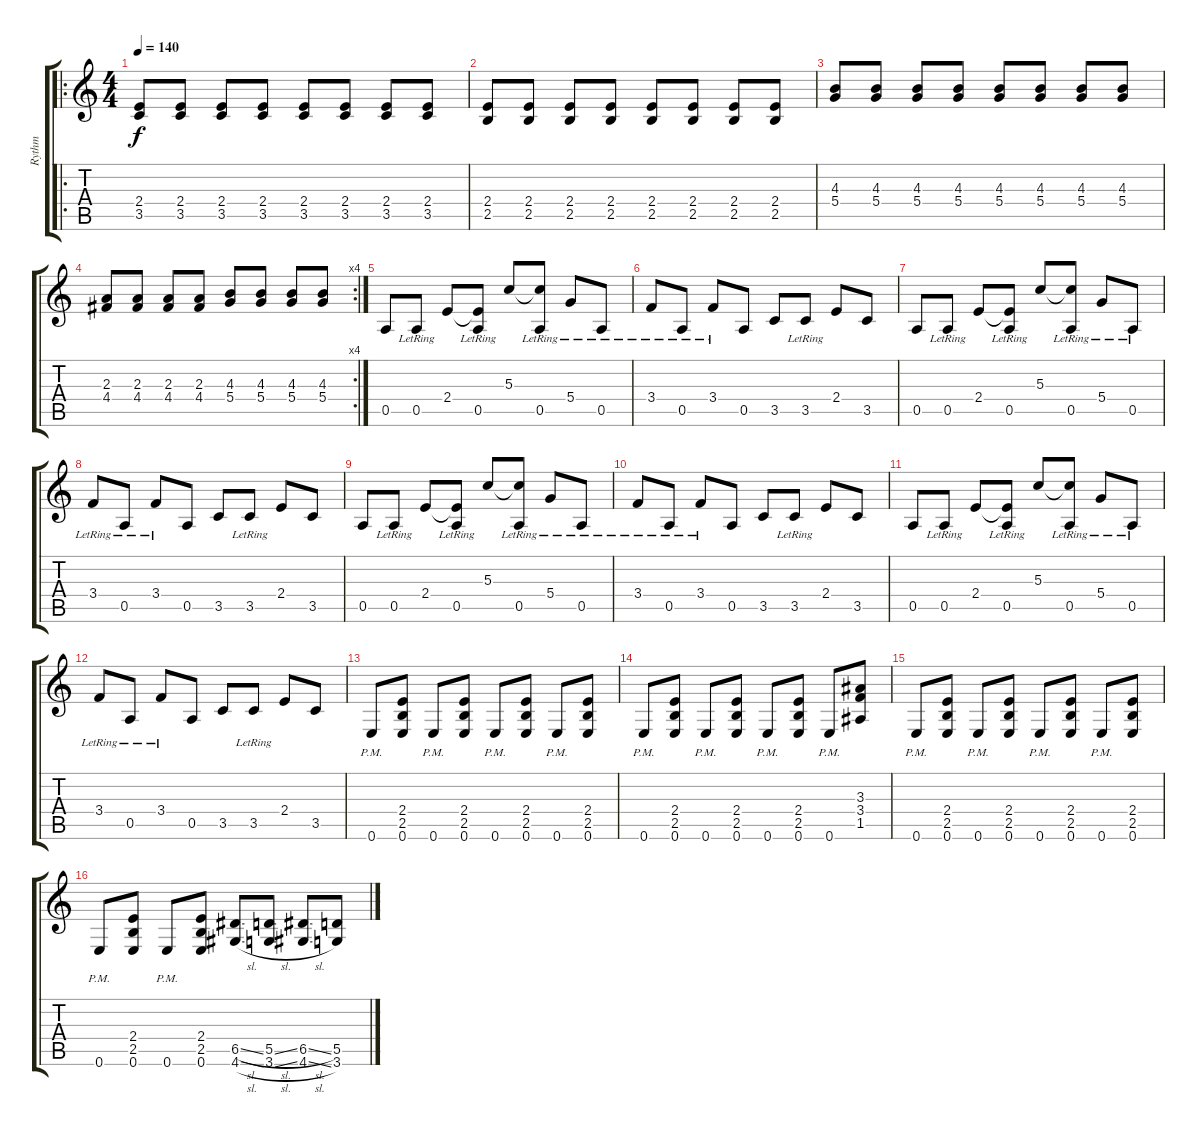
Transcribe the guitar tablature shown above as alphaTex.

\track ("Rythm" "Rythm") {instrument distortionguitar}
\staff {score tabs}
\tuning (E4 B3 G3 D3 A2 E2) {hide}
\ro
\ts (4 4)
\tempo 140
\clef g2
\ks c
(2.4 3.5).8{dy f} (2.4 3.5).8 (2.4 3.5).8 (2.4 3.5).8 (2.4 3.5).8 (2.4 3.5).8 (2.4 3.5).8 (2.4 3.5).8 |
(2.4 2.5).8 (2.4 2.5).8 (2.4 2.5).8 (2.4 2.5).8 (2.4 2.5).8 (2.4 2.5).8 (2.4 2.5).8 (2.4 2.5).8 |
(4.3 5.4).8 (4.3 5.4).8 (4.3 5.4).8 (4.3 5.4).8 (4.3 5.4).8 (4.3 5.4).8 (4.3 5.4).8 (4.3 5.4).8 |
\rc 4
(2.3 4.4).8 (2.3 4.4).8 (2.3 4.4).8 (2.3 4.4).8 (4.3 5.4).8 (4.3 5.4).8 (4.3 5.4).8 (4.3 5.4).8 |
0.5.8 0.5{lr}.8 2.4.8 (2.4{t} 0.5{lr}).8 5.3.8 (5.3{t} 0.5{lr}).8 5.4{lr}.8 0.5{lr}.8 |
3.4{lr}.8 0.5{lr}.8 3.4{lr}.8 0.5.8 3.5.8 3.5{lr}.8 2.4.8 3.5.8 |
0.5.8 0.5{lr}.8 2.4.8 (2.4{t} 0.5{lr}).8 5.3.8 (5.3{t} 0.5{lr}).8 5.4{lr}.8 0.5{lr}.8 |
3.4{lr}.8 0.5{lr}.8 3.4{lr}.8 0.5.8 3.5.8 3.5{lr}.8 2.4.8 3.5.8 |
0.5.8 0.5{lr}.8 2.4.8 (2.4{t} 0.5{lr}).8 5.3.8 (5.3{t} 0.5{lr}).8 5.4{lr}.8 0.5{lr}.8 |
3.4{lr}.8 0.5{lr}.8 3.4{lr}.8 0.5.8 3.5.8 3.5{lr}.8 2.4.8 3.5.8 |
0.5.8 0.5{lr}.8 2.4.8 (2.4{t} 0.5{lr}).8 5.3.8 (5.3{t} 0.5{lr}).8 5.4{lr}.8 0.5{lr}.8 |
3.4{lr}.8 0.5{lr}.8 3.4{lr}.8 0.5.8 3.5.8 3.5{lr}.8 2.4.8 3.5.8 |
0.6{pm}.8 (2.4 2.5 0.6).8 0.6{pm}.8 (2.4 2.5 0.6).8 0.6{pm}.8 (2.4 2.5 0.6).8 0.6{pm}.8 (2.4 2.5 0.6).8 |
0.6{pm}.8 (2.4 2.5 0.6).8 0.6{pm}.8 (2.4 2.5 0.6).8 0.6{pm}.8 (2.4 2.5 0.6).8 0.6{pm}.8 (3.3 3.4 1.5).8 |
0.6{pm}.8 (2.4 2.5 0.6).8 0.6{pm}.8 (2.4 2.5 0.6).8 0.6{pm}.8 (2.4 2.5 0.6).8 0.6{pm}.8 (2.4 2.5 0.6).8 |
0.6{pm}.8 (2.4 2.5 0.6).8 0.6{pm}.8 (2.4 2.5 0.6).8 (6.5{sl} 4.6{sl}).8 (5.5{sl} 3.6{sl}).8 (6.5{sl} 4.6{sl}).8 (5.5 3.6).8
